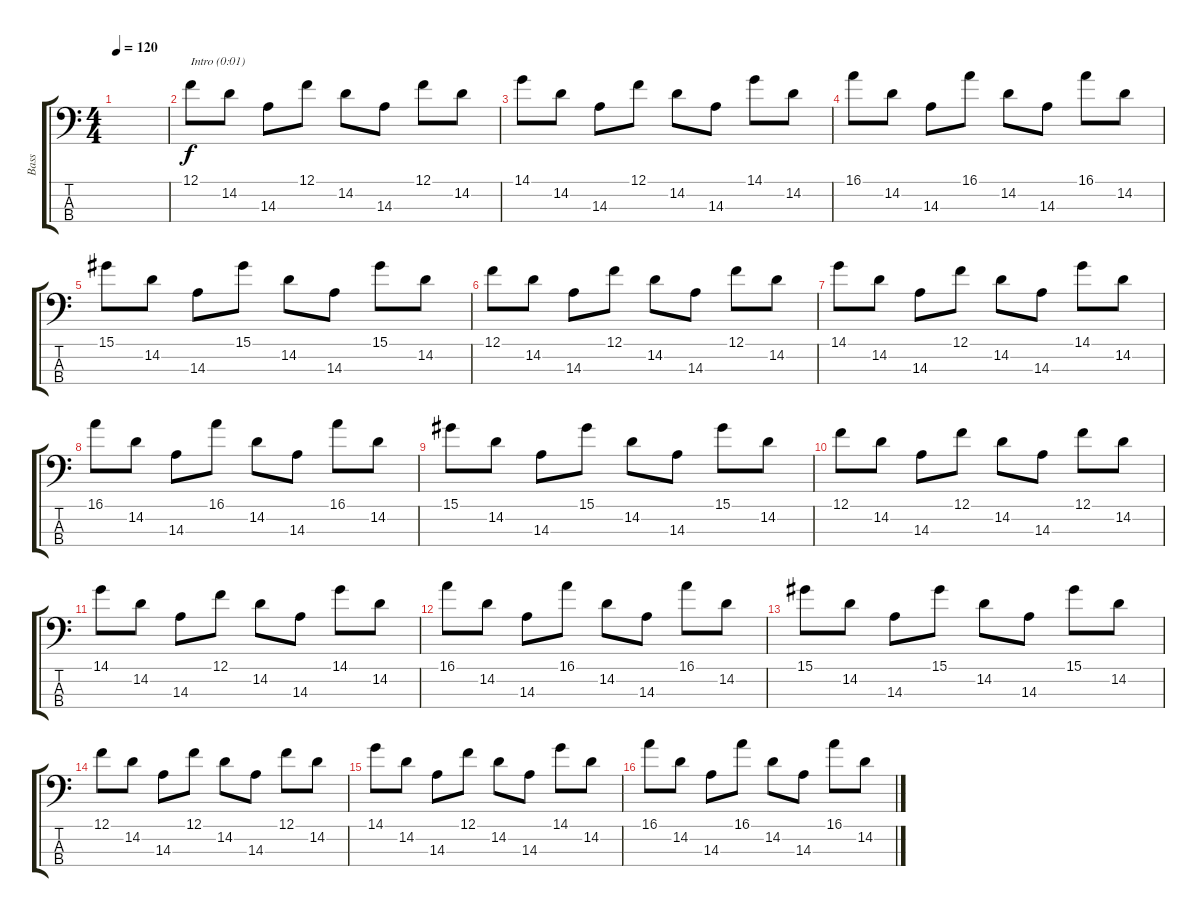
\track ("Bass" "Bass") {instrument electricbassfinger}
\staff {score tabs}
\tuning (F2 C2 G1 D1) {hide}
\ts (4 4)
\tempo 120
\clef f4
\ks c
|
12.1.8{txt "Intro (0:01)"} 14.2.8 14.3.8 12.1.8 14.2.8 14.3.8 12.1.8 14.2.8 |
14.1.8 14.2.8 14.3.8 12.1.8 14.2.8 14.3.8 14.1.8 14.2.8 |
16.1.8 14.2.8 14.3.8 16.1.8 14.2.8 14.3.8 16.1.8 14.2.8 |
15.1.8 14.2.8 14.3.8 15.1.8 14.2.8 14.3.8 15.1.8 14.2.8 |
12.1.8 14.2.8 14.3.8 12.1.8 14.2.8 14.3.8 12.1.8 14.2.8 |
14.1.8 14.2.8 14.3.8 12.1.8 14.2.8 14.3.8 14.1.8 14.2.8 |
16.1.8 14.2.8 14.3.8 16.1.8 14.2.8 14.3.8 16.1.8 14.2.8 |
15.1.8 14.2.8 14.3.8 15.1.8 14.2.8 14.3.8 15.1.8 14.2.8 |
12.1.8 14.2.8 14.3.8 12.1.8 14.2.8 14.3.8 12.1.8 14.2.8 |
14.1.8 14.2.8 14.3.8 12.1.8 14.2.8 14.3.8 14.1.8 14.2.8 |
16.1.8 14.2.8 14.3.8 16.1.8 14.2.8 14.3.8 16.1.8 14.2.8 |
15.1.8 14.2.8 14.3.8 15.1.8 14.2.8 14.3.8 15.1.8 14.2.8 |
12.1.8 14.2.8 14.3.8 12.1.8 14.2.8 14.3.8 12.1.8 14.2.8 |
14.1.8 14.2.8 14.3.8 12.1.8 14.2.8 14.3.8 14.1.8 14.2.8 |
16.1.8 14.2.8 14.3.8 16.1.8 14.2.8 14.3.8 16.1.8 14.2.8
